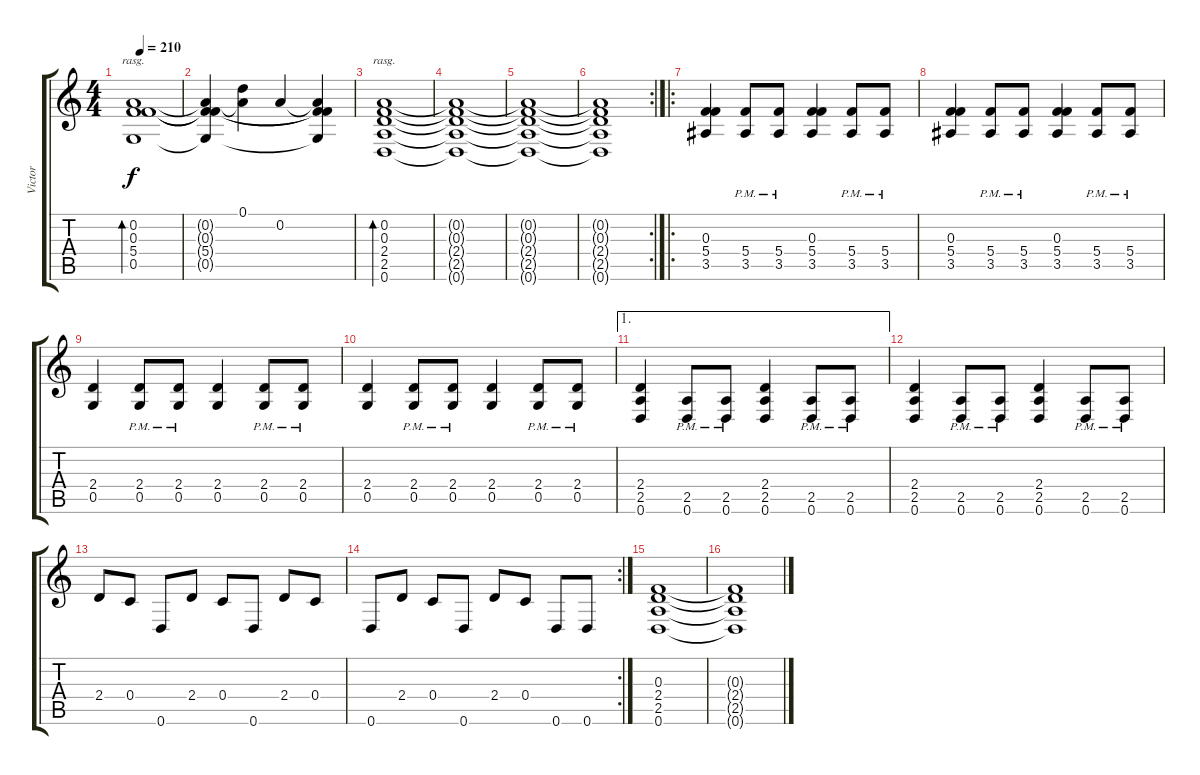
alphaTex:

\track ("Victor" "Victor") {instrument distortionguitar}
\staff {score tabs}
\tuning (D4 A3 F3 C3 G2 D2) {hide}
\ts (4 4)
\tempo 210
\clef g2
\ks c
(0.2 0.3 5.4 0.5).1{bd 120 rasg ii dy f} |
(0.2{t} 0.3{t} 5.4{t} 0.5{t}).4 (0.1 0.2{t}).4 0.2.4 (0.2{t} 0.3{t} 5.4{t} 0.5{t}).4 |
(0.2 0.3 2.4 2.5 0.6).1{bd 120 rasg ii} |
(0.2{t} 0.3{t} 2.4{t} 2.5{t} 0.6{t}).1 |
(0.2{t} 0.3{t} 2.4{t} 2.5{t} 0.6{t}).1 |
\rc 2
(0.2{t} 0.3{t} 2.4{t} 2.5{t} 0.6{t}).1 |
\ro
(0.3 5.4 3.5).4 (5.4{pm} 3.5{pm}).8 (5.4{pm} 3.5{pm}).8 (0.3 5.4 3.5).4 (5.4{pm} 3.5{pm}).8 (5.4{pm} 3.5{pm}).8 |
(0.3 5.4 3.5).4 (5.4{pm} 3.5{pm}).8 (5.4{pm} 3.5{pm}).8 (0.3 5.4 3.5).4 (5.4{pm} 3.5{pm}).8 (5.4{pm} 3.5{pm}).8 |
(2.4 0.5).4 (2.4{pm} 0.5{pm}).8 (2.4{pm} 0.5{pm}).8 (2.4 0.5).4 (2.4{pm} 0.5{pm}).8 (2.4{pm} 0.5{pm}).8 |
(2.4 0.5).4 (2.4{pm} 0.5{pm}).8 (2.4{pm} 0.5{pm}).8 (2.4 0.5).4 (2.4{pm} 0.5{pm}).8 (2.4{pm} 0.5{pm}).8 |
\ae 1
(2.4 2.5 0.6).4 (2.5{pm} 0.6{pm}).8 (2.5{pm} 0.6{pm}).8 (2.4 2.5 0.6).4 (2.5{pm} 0.6{pm}).8 (2.5{pm} 0.6{pm}).8 |
(2.4 2.5 0.6).4 (2.5{pm} 0.6{pm}).8 (2.5{pm} 0.6{pm}).8 (2.4 2.5 0.6).4 (2.5{pm} 0.6{pm}).8 (2.5{pm} 0.6{pm}).8 |
2.4.8 0.4.8 0.6.8 2.4.8 0.4.8 0.6.8 2.4.8 0.4.8 |
\rc 2
0.6.8 2.4.8 0.4.8 0.6.8 2.4.8 0.4.8 0.6.8 0.6.8 |
(0.3 2.4 2.5 0.6).1 |
(0.3{t} 2.4{t} 2.5{t} 0.6{t}).1
